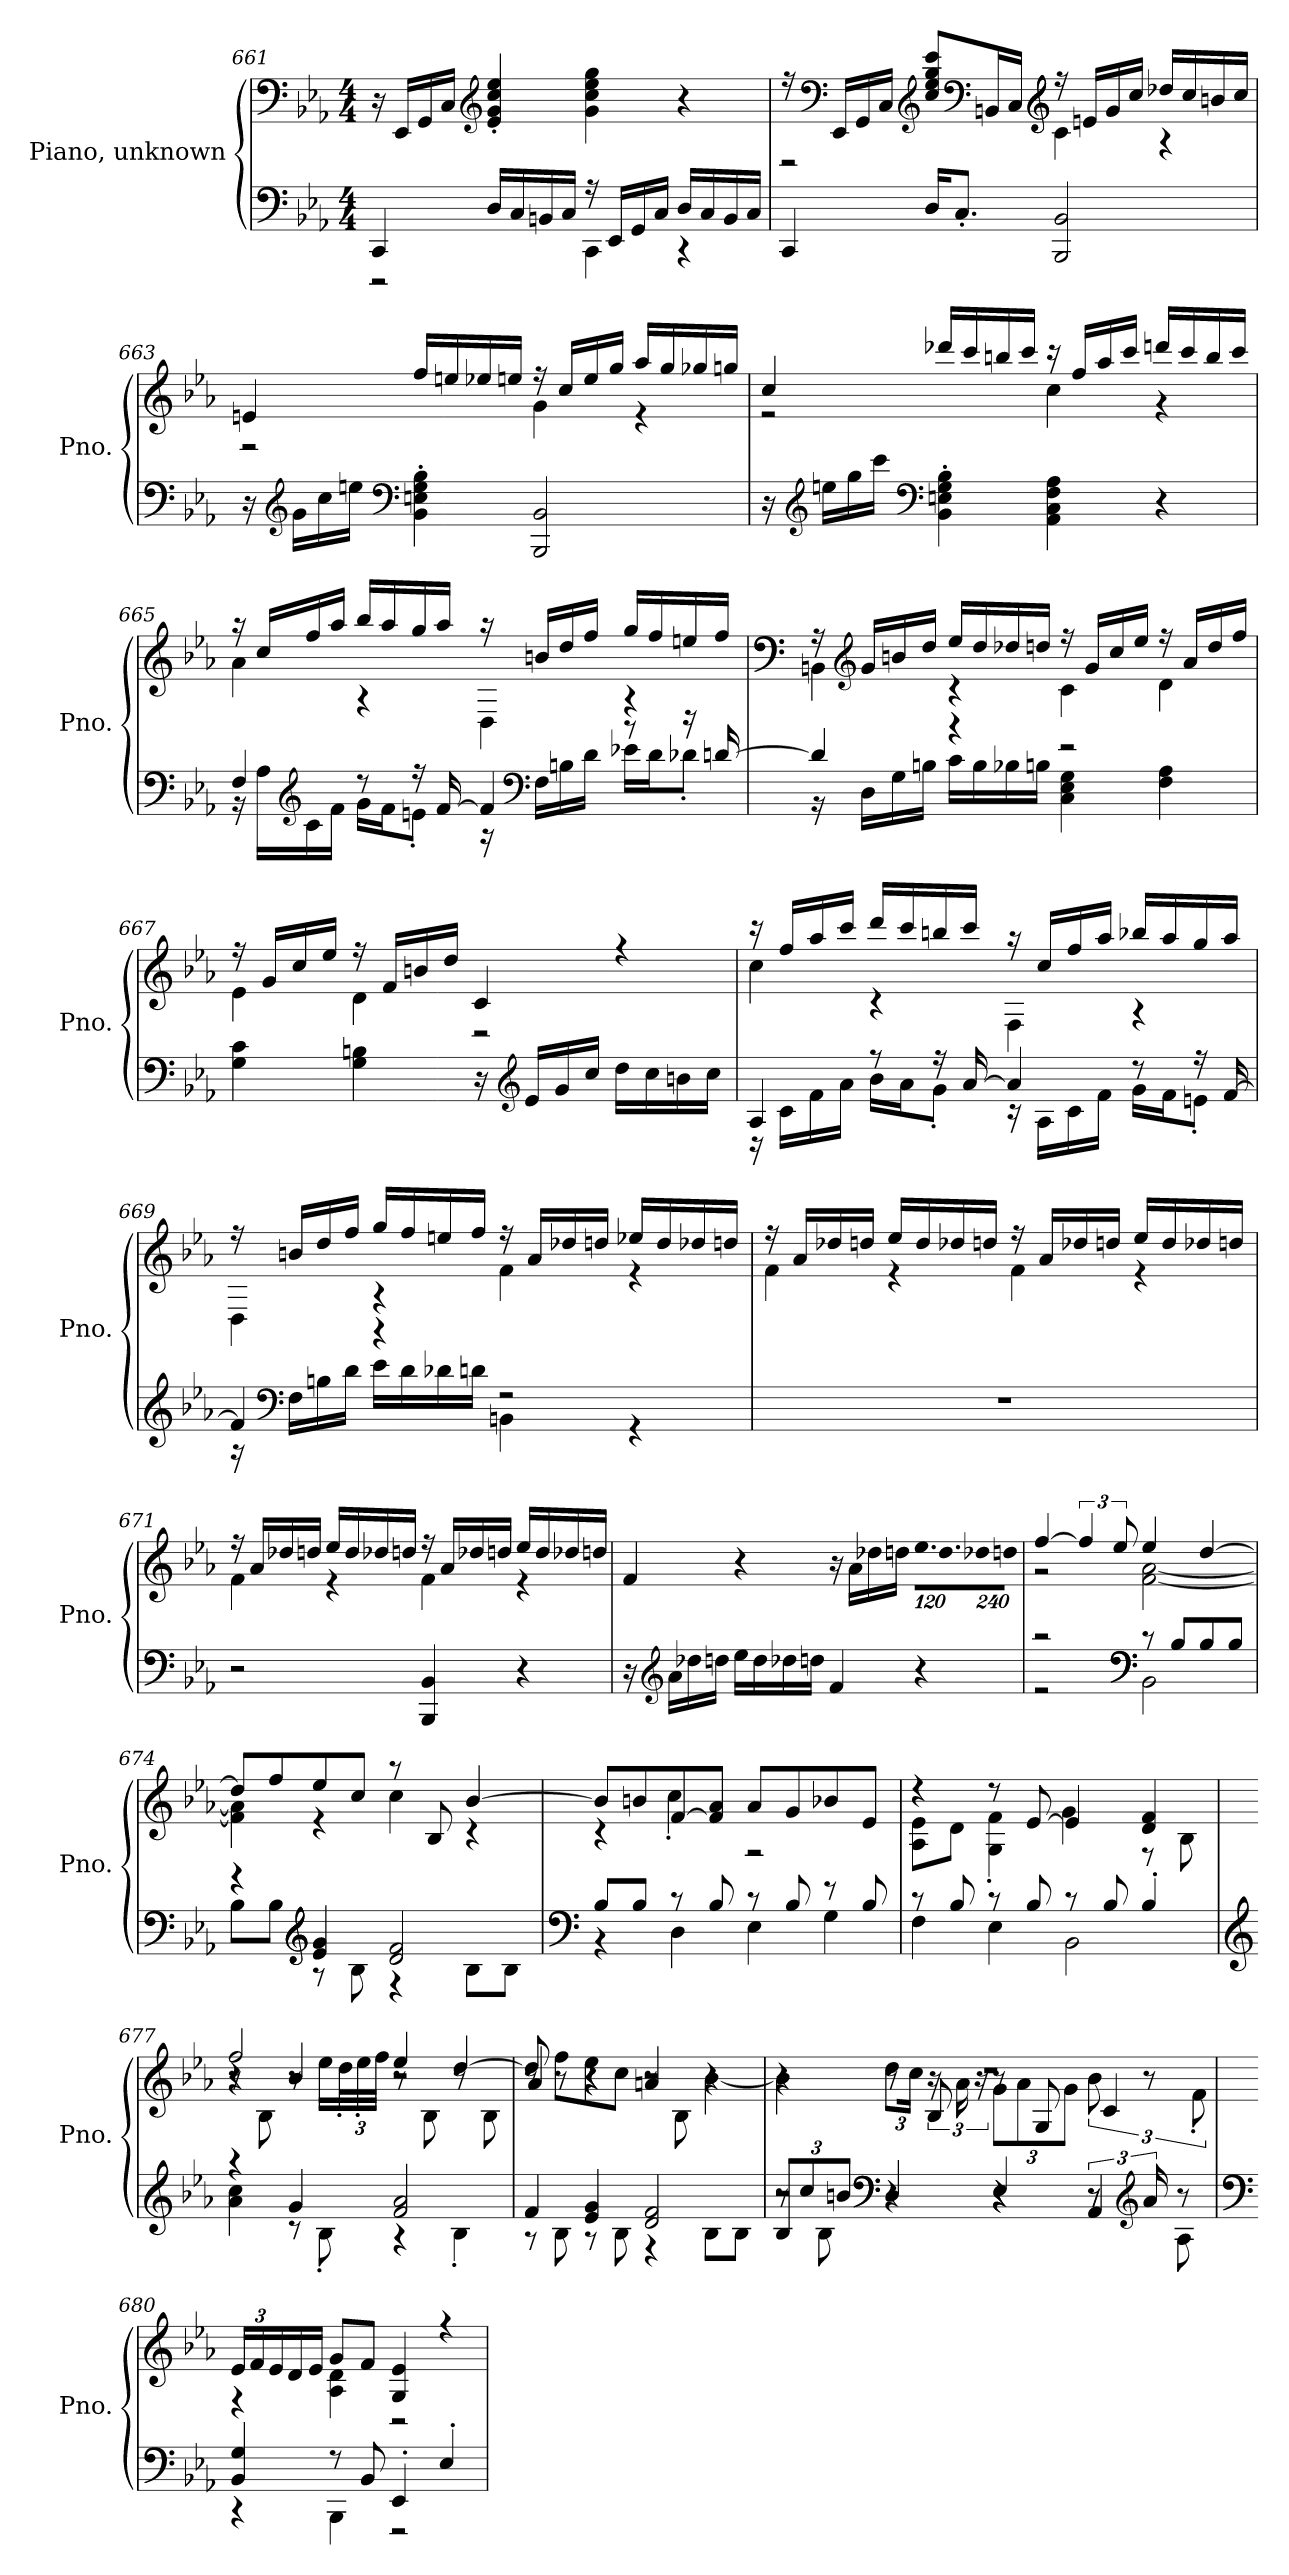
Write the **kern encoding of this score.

**kern	**kern
*part1	*part1
*staff2	*staff1
*I"Piano, unknown	*
*I'Pno.	*
*clefF4	*clefF4
*k[b-e-a-]	*k[b-e-a-]
*M4/4	*M4/4
=661	=661
*^	*
4CC/	2r	16r
.	.	16EE-/LL
.	.	16GG/
.	.	16C/JJ
*	*	*clefG2
16D/LL	.	4e-/' 4g/' 4cc/' 4ee-/'
16C/	.	.
16BBn/	.	.
16C/JJ	.	.
16r	4CC\	4g\ 4cc\ 4ee-\ 4gg\
16EE-/LL	.	.
16GG/	.	.
16C/JJ	.	.
16D/LL	4r	4r
16C/	.	.
16BB/	.	.
16C/JJ	.	.
*v	*v	*
!!LO:LB:g=z
=662	=662
*	*^
4CC/	16r	2r
*	*clefF4	*
.	16EE-/LL	.
.	16GG/	.
.	16C/JJ	.
*	*clefG2	*
16D/KL	8cc/ 8ee-/ 8gg/ 8ccc/L	.
8.C'/J	.	.
*	*clefF4	*
.	16BBn/L	.
.	16C/JJ	.
*	*clefG2	*
2BBB-/ 2BB-/	16r	4c\
.	16en/LL	.
.	16g/	.
.	16cc/JJ	.
.	16dd-X/LL	4r
.	16cc/	.
.	16bn/	.
.	16cc/JJ	.
!!LO:LB:g=z	!!
=663	=663	=663
16r	4en/	2r
*clefG2	*	*
16g\LL	.	.
16cc\	.	.
16een\JJ	.	.
*clefF4	*	*
4BB-\' 4En\' 4G\' 4B-\'	16ff/LL	.
.	16een/	.
.	16ee-X/	.
.	16een/JJ	.
2BBB-/ 2BB-/	16r	4g\
.	16cc/LL	.
.	16ee/	.
.	16gg/JJ	.
.	16aa-/LL	4r
.	16gg/	.
.	16gg-X/	.
.	16ggn/JJ	.
!!LO:LB:g=z	!!
=664	=664	=664
16r	4cc/	2r
*clefG2	*	*
16een\LL	.	.
16gg\	.	.
16ccc\JJ	.	.
*clefF4	*	*
4BB-\' 4En\' 4G\' 4B-\'	16ddd-X/LL	.
.	16ccc/	.
.	16bbn/	.
.	16ccc/JJ	.
4AA-\ 4C\ 4F\ 4A-\	16r	4cc\
.	16ff/LL	.
.	16aa-/	.
.	16ccc/JJ	.
4r	16dddn/LL	4r
.	16ccc/	.
.	16bb/	.
.	16ccc/JJ	.
!!LO:LB:g=z	!!
=665	=665	=665
*^	*	*
4F/	16r	16r	4a-\
.	16A-\LL	16cc/LL	.
*clefG2	*	*	*
.	16c\	16ff/	.
.	16f\JJ	16aa-/JJ	.
8r	16g\LL	16bb-/LL	4r
.	16f\J	16aa-/	.
16r	8en'\J	16gg/	.
[16f/	.	16aa-/JJ	.
4f/]	16r	16r	4D\
*clefF4	*	*	*
.	16F\LL	16bn/LL	.
.	16Bn\	16dd/	.
.	16d\JJ	16ff/JJ	.
8r	16e-X\LL	16gg/LL	4r
.	16d\J	16ff/	.
16r	8d-X'\J	16een/	.
[16dn/	.	16ff/JJ	.
!!LO:LB:g=z	!!
=666	=666	=666	=666
*	*	*clefF4	*
4d/]	16r	16r	4BBn\
*	*	*clefG2	*
.	16D\LL	16g/LL	.
.	16G\	16bn/	.
.	16Bn\JJ	16dd/JJ	.
4r	16c\LL	16ee-/LL	4r
.	16B\	16dd/	.
.	16B-X\	16dd-X/	.
.	16Bn\JJ	16ddn/JJ	.
2r	4C\ 4E-\ 4G\	16r	4c\
.	.	16g/LL	.
.	.	16cc/	.
.	.	16ee-/JJ	.
.	4F\ 4A-\	16r	4d\
.	.	16a-/LL	.
.	.	16dd/	.
.	.	16ff/JJ	.
*v	*v	*	*
=667	=667	=667
4G\ 4c\	16r	4e-\
.	16g/LL	.
.	16cc/	.
.	16ee-/JJ	.
4G\ 4Bn\	16r	4d\
.	16f/LL	.
.	16bn/	.
.	16dd/JJ	.
16r	4c/	2r
*clefG2	*	*
16e-/LL	.	.
16g/	.	.
16cc/JJ	.	.
16dd\LL	4r	.
16cc\	.	.
16bn\	.	.
16cc\JJ	.	.
!!LO:PB:g=z	!!
=668	=668	=668
*^	*	*
4A-/	16r	16r	4cc\
.	16c\LL	16ff/LL	.
.	16f\	16aa-/	.
.	16a-\JJ	16ccc/JJ	.
8r	16b-\LL	16ddd/LL	4r
.	16a-\J	16ccc/	.
16r	8g'\J	16bbn/	.
[16a-/	.	16ccc/JJ	.
4a-/]	16r	16r	4F\
.	16A-\LL	16cc/LL	.
.	16c\	16ff/	.
.	16f\JJ	16aa-/JJ	.
8r	16g\LL	16bb-X/LL	4r
.	16f\J	16aa-/	.
16r	8en'\J	16gg/	.
[16f/	.	16aa-/JJ	.
!!LO:LB:g=z	!!
=669	=669	=669	=669
4f/]	16r	16r	4D\
*clefF4	*	*	*
.	16F\LL	16bn/LL	.
.	16Bn\	16dd/	.
.	16d\JJ	16ff/JJ	.
4r	16e-\LL	16gg/LL	4r
.	16d\	16ff/	.
.	16d-X\	16een/	.
.	16dn\JJ	16ff/JJ	.
2r	4BBn\	16r	4f\
.	.	16a-/LL	.
.	.	16dd-X/	.
.	.	16ddn/JJ	.
.	4r	16ee-X/LL	4r
.	.	16dd/	.
.	.	16dd-X/	.
.	.	16ddn/JJ	.
*v	*v	*	*
!!LO:LB:g=z	!!
=670	=670	=670
1r	16r	4f\
.	16a-/LL	.
.	16dd-X/	.
.	16ddn/JJ	.
.	16ee-/LL	4r
.	16dd/	.
.	16dd-X/	.
.	16ddn/JJ	.
.	16r	4f\
.	16a-/LL	.
.	16dd-X/	.
.	16ddn/JJ	.
.	16ee-/LL	4r
.	16dd/	.
.	16dd-X/	.
.	16ddn/JJ	.
=671	=671	=671
2r	16r	4f\
.	16a-/LL	.
.	16dd-X/	.
.	16ddn/JJ	.
.	16ee-/LL	4r
.	16dd/	.
.	16dd-X/	.
.	16ddn/JJ	.
4BBB-/ 4BB-/	16r	4f\
.	16a-/LL	.
.	16dd-X/	.
.	16ddn/JJ	.
4r	16ee-/LL	4r
.	16dd/	.
.	16dd-X/	.
.	16ddn/JJ	.
*	*v	*v
!!LO:LB:g=z
=672	=672
16r	4f/
*clefG2	*
16a-\LL	.
16dd-X\	.
16ddn\JJ	.
16ee-\LL	4r
16dd\	.
16dd-X\	.
16ddn\JJ	.
4f/	16r
.	16a-\LL
.	16dd-X\
.	16ddn\JJ
*	*Xbrackettup
!	!LO:N:vis=32.
4r	1920%103ee-\LLL
!	!LO:N:vis=32.
.	1920%103dd\J
!	!LO:N:vis=16
.	1920%137dd-X\
!	!LO:N:vis=16
.	1920%137ddn\JJ
=673	=673
*^	*^
2r	2r	[4ff/	2r
*	*	*brackettup	*
.	.	6ff/]	.
.	.	12ee-/	.
*clefF4	*	*	*
8r	2BB-\	4ee-/	[2f\ [2a-\
8B-/L	.	.	.
8B-/	.	[4dd/	.
8B-/J	.	.	.
=674	=674	=674	=674
4r	8B-\L	8dd/L]	4f\] 4a-\]
.	8B-\J	8ff/	.
*clefG2	*	*	*
4e-/ 4g/	8r	8ee-/	4r
.	8B-\	8cc/J	.
2d/ 2f/	4r	8r	4cc\
.	.	8B-/	.
.	8B-\L	[4b-/	4r
.	8B-\J	.	.
!!LO:LB:g=z	!!
=675	=675	=675	=675
*clefF4	*	*	*
8B-/L	4r	8b-/L]	4r
8B-/J	.	8bn/	.
8r	4D\	[8f/	4cc'\
8B-/	.	8f/] 8a-/J	.
8r	4E-\	8a-/L	2r
8B-/	.	8g/	.
8r	4G\	8b-X/	.
8B-/	.	8e-/J	.
=676	=676	=676	=676
8r	4F\	4r	8A-\ 8e-\L
8B-/	.	.	8d\J
8r	4E-\	8r	4G\' 4f\'
8B-/	.	[8e-/	.
8r	2BB-\	4e-/]	4g\
8B-/	.	.	.
4B-'/	.	4d/ 4f/	8r
.	.	.	8B-\
*	*	*v	*v
=677	=677	=677
*clefG2	*	*
*	*	*^
*	*	*	*^
4r	4a-\ 4cc\	2ff/	8r	4r
.	.	.	8B-\	.
4g/	8r	.	8r	4b-/
.	8B-'\	.	16ee-\LL	.
*	*	*	*Xbrackettup	*
.	.	.	48dd'\L	.
.	.	.	48ee-'\	.
.	.	.	48ff\JJJ	.
2f/ 2a-/	4r	4ee-/	8r	2r
.	.	.	8B-\	.
.	4B-'\	[4dd/	8r	.
.	.	.	8B-\	.
!!LO:LB:g=z	!!	!!
=678	=678	=678	=678	=678
4f/	8r	8dd/]	8r	4a-/
.	8B-\	8r	8ff\L	.
4e-/ 4g/	8r	4r	8ee-\	4r
.	8B-\	.	8cc\J	.
2d/ 2f/	4r	2r	8r	4an/
.	.	.	8B-\	.
.	8B-\L	.	[4b-\	4r
.	8B-\J	.	.	.
*v	*v	*	*	*
=679	=679	=679	=679
*Xbrackettup	*	*	*
*^	*	*	*
*	*^	*	*	*
12B-/L	8r	2r	1r	4b-\]	4r
12cc/	.	.	.	.	.
.	8B-\	.	.	.	.
12bn/J	.	.	.	.	.
*clefF4	*	*	*	*	*
4D/	4r	.	.	12dd\L	8r
.	.	.	.	24cc\Jk	.
*	*	*	*	*brackettup	*
.	.	.	.	24r	8B-/
.	.	.	.	24a-\	.
.	.	.	.	24r	.
*	*	*	*	*Xbrackettup	*
4E-/	4r	4r	.	12g\L	8r
.	.	.	.	12a-\	.
.	.	.	.	.	8G/
.	.	.	.	12g\J	.
*brackettup	*	*	*	*brackettup	*
12r	8r	4AA-/	.	12b-\	4c/
*clefG2	*	*	*	*	*
24a-/	.	.	.	12r	.
8r	8A-\	.	.	.	.
.	.	.	.	12f'\	.
*v	*v	*v	*	*	*
*	*v	*v	*v
=680	=680
*clefF4	*
*^	*
*	*	*Xbrackettup
*	*	*^
4BB-/ 4G/	4r	24e-/LL	4r
.	.	24f/	.
.	.	24e-/	.
.	.	16d/	.
.	.	16e-/JJ	.
8r	4BBB-\	8g/L	4A-\ 4d\
8BB-/	.	8f/J	.
4EE-'/	2r	4G/ 4e-/	2r
4E-'/	.	4r	.
*v	*v	*	*
*	*v	*v
=	=
*-	*-
